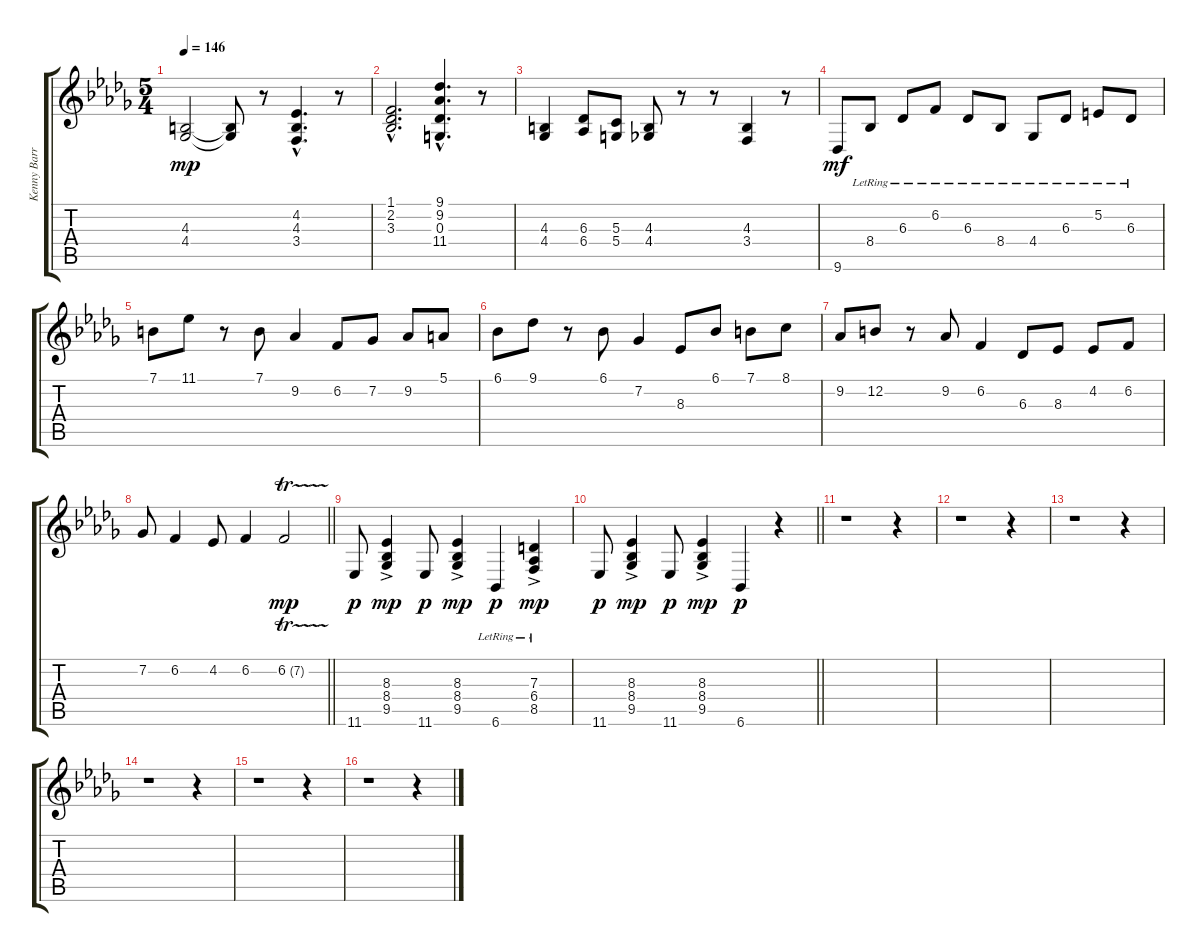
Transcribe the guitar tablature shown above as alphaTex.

\track ("Kenny Barron Piano Rhythm" "Kenny Barr") {instrument electricgrandpiano}
\staff {score tabs}
\tuning (E4 B3 G3 D3 A2 E2) {hide}
\ts (5 4)
\tempo 146
\clef g2
\ks db
(4.3 4.4).2{dy mp} (4.3{t} 4.4{t}).8 r.8 (4.2{hac} 4.3{hac} 3.4{hac}).4{d} r.8 |
(1.1{hac} 2.2{hac} 3.3{hac}).2{d} (9.1{hac} 9.2{hac} 0.3{hac} 11.4{hac}).4{d} r.8 |
(4.3 4.4).4 (6.3 6.4).8 (5.3 5.4).8 (4.3 4.4).8 r.8 r.8 (4.3 3.4).4 r.8 |
9.6.8{dy mf} 8.4{lr}.8 6.3{lr}.8 6.2{lr}.8 6.3{lr}.8 8.4{lr}.8 4.4{lr}.8 6.3{lr}.8 5.2{lr}.8 6.3{lr}.8 |
7.1.8 11.1.8 r.8 7.1.8 9.2.4 6.2.8 7.2.8 9.2.8 5.1.8 |
6.1.8 9.1.8 r.8 6.1.8 7.2.4 8.3.8 6.1.8 7.1.8 8.1.8 |
9.2.8 12.2.8 r.8 9.2.8 6.2.4 6.3.8 8.3.8 4.2.8 6.2.8 |
\barLineRight lightlight
7.2.8 6.2.4 4.2.8 6.2.4 6.2{tr (7 32)}.2{dy mp} |
11.6.8{dy p} (8.3{ac} 8.4{ac} 9.5{ac}).4{dy mp} 11.6.8{dy p} (8.3{ac} 8.4{ac} 9.5{ac}).4{dy mp} 6.6{lr}.4{dy p} (7.3{ac lr} 6.4{ac lr} 8.5{ac lr}).4{dy mp} |
\barLineRight lightlight
11.6.8{dy p} (8.3{ac} 8.4{ac} 9.5{ac}).4{dy mp} 11.6.8{dy p} (8.3{ac} 8.4{ac} 9.5{ac}).4{dy mp} 6.6.4{dy p} r.4 |
r.1 r.4 |
r.1 r.4 |
r.1 r.4 |
r.1 r.4 |
r.1 r.4 |
r.1 r.4
